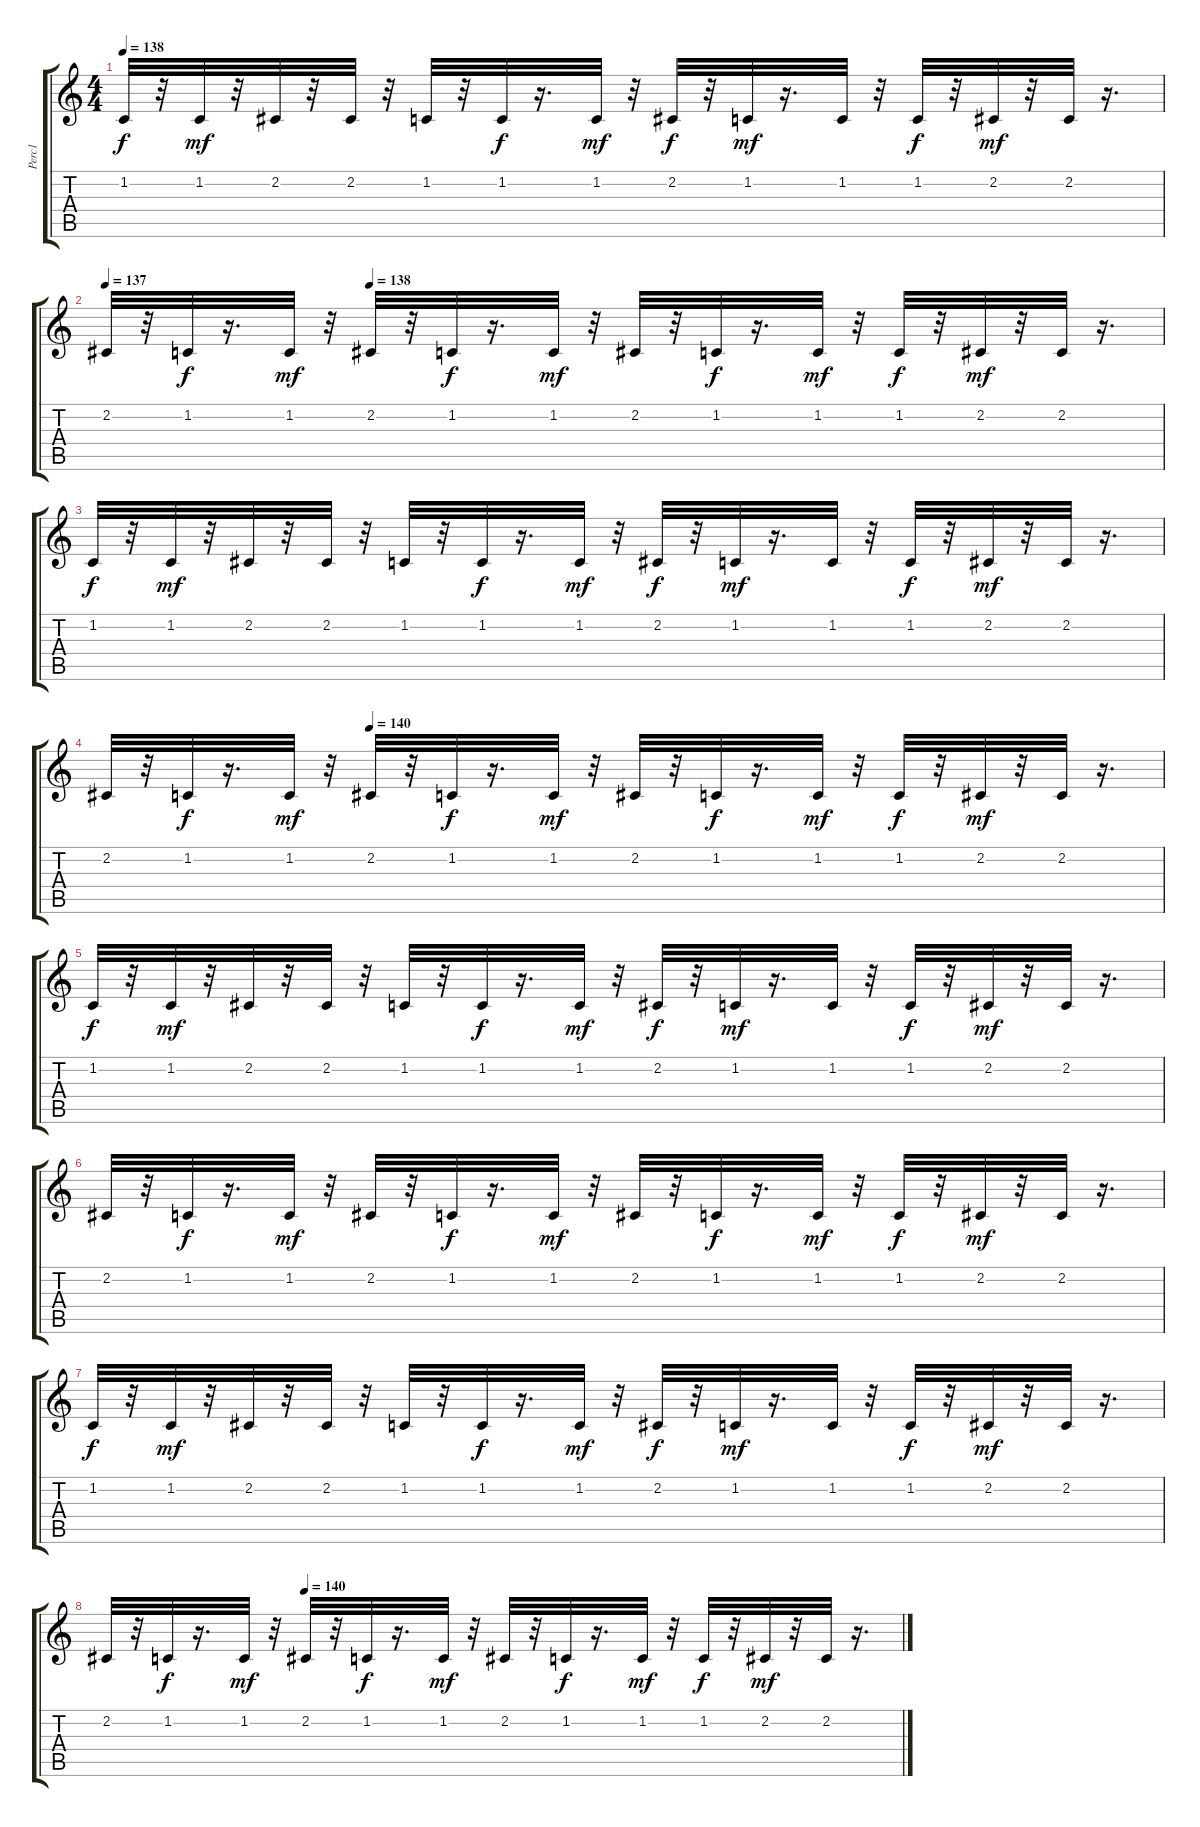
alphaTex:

\track ("Perc1" "Perc1") {instrument acousticgrandpiano}
\staff {score tabs}
\tuning (E4 B3 G3 D3 A2 E2) {hide}
\ts (4 4)
\tempo 138
\clef g2
\ks c
1.2.32{dy f} r.32 1.2.32{dy mf} r.32 2.2.32 r.32 2.2.32 r.32 1.2.32 r.32 1.2.32{dy f} r.16{d} 1.2.32{dy mf} r.32 2.2.32{dy f} r.32 1.2.32{dy mf} r.16{d} 1.2.32 r.32 1.2.32{dy f} r.32 2.2.32{dy mf} r.32 2.2.32 r.16{d} |
\tempo 137
\tempo (138 0.25)
2.2.32 r.32 1.2.32{dy f} r.16{d} 1.2.32{dy mf} r.32 2.2.32 r.32 1.2.32{dy f} r.16{d} 1.2.32{dy mf} r.32 2.2.32 r.32 1.2.32{dy f} r.16{d} 1.2.32{dy mf} r.32 1.2.32{dy f} r.32 2.2.32{dy mf} r.32 2.2.32 r.16{d} |
1.2.32{dy f} r.32 1.2.32{dy mf} r.32 2.2.32 r.32 2.2.32 r.32 1.2.32 r.32 1.2.32{dy f} r.16{d} 1.2.32{dy mf} r.32 2.2.32{dy f} r.32 1.2.32{dy mf} r.16{d} 1.2.32 r.32 1.2.32{dy f} r.32 2.2.32{dy mf} r.32 2.2.32 r.16{d} |
\tempo (140 0.25)
2.2.32 r.32 1.2.32{dy f} r.16{d} 1.2.32{dy mf} r.32 2.2.32 r.32 1.2.32{dy f} r.16{d} 1.2.32{dy mf} r.32 2.2.32 r.32 1.2.32{dy f} r.16{d} 1.2.32{dy mf} r.32 1.2.32{dy f} r.32 2.2.32{dy mf} r.32 2.2.32 r.16{d} |
1.2.32{dy f} r.32 1.2.32{dy mf} r.32 2.2.32 r.32 2.2.32 r.32 1.2.32 r.32 1.2.32{dy f} r.16{d} 1.2.32{dy mf} r.32 2.2.32{dy f} r.32 1.2.32{dy mf} r.16{d} 1.2.32 r.32 1.2.32{dy f} r.32 2.2.32{dy mf} r.32 2.2.32 r.16{d} |
2.2.32 r.32 1.2.32{dy f} r.16{d} 1.2.32{dy mf} r.32 2.2.32 r.32 1.2.32{dy f} r.16{d} 1.2.32{dy mf} r.32 2.2.32 r.32 1.2.32{dy f} r.16{d} 1.2.32{dy mf} r.32 1.2.32{dy f} r.32 2.2.32{dy mf} r.32 2.2.32 r.16{d} |
1.2.32{dy f} r.32 1.2.32{dy mf} r.32 2.2.32 r.32 2.2.32 r.32 1.2.32 r.32 1.2.32{dy f} r.16{d} 1.2.32{dy mf} r.32 2.2.32{dy f} r.32 1.2.32{dy mf} r.16{d} 1.2.32 r.32 1.2.32{dy f} r.32 2.2.32{dy mf} r.32 2.2.32 r.16{d} |
\tempo (140 0.25)
2.2.32 r.32 1.2.32{dy f} r.16{d} 1.2.32{dy mf} r.32 2.2.32 r.32 1.2.32{dy f} r.16{d} 1.2.32{dy mf} r.32 2.2.32 r.32 1.2.32{dy f} r.16{d} 1.2.32{dy mf} r.32 1.2.32{dy f} r.32 2.2.32{dy mf} r.32 2.2.32 r.16{d}
